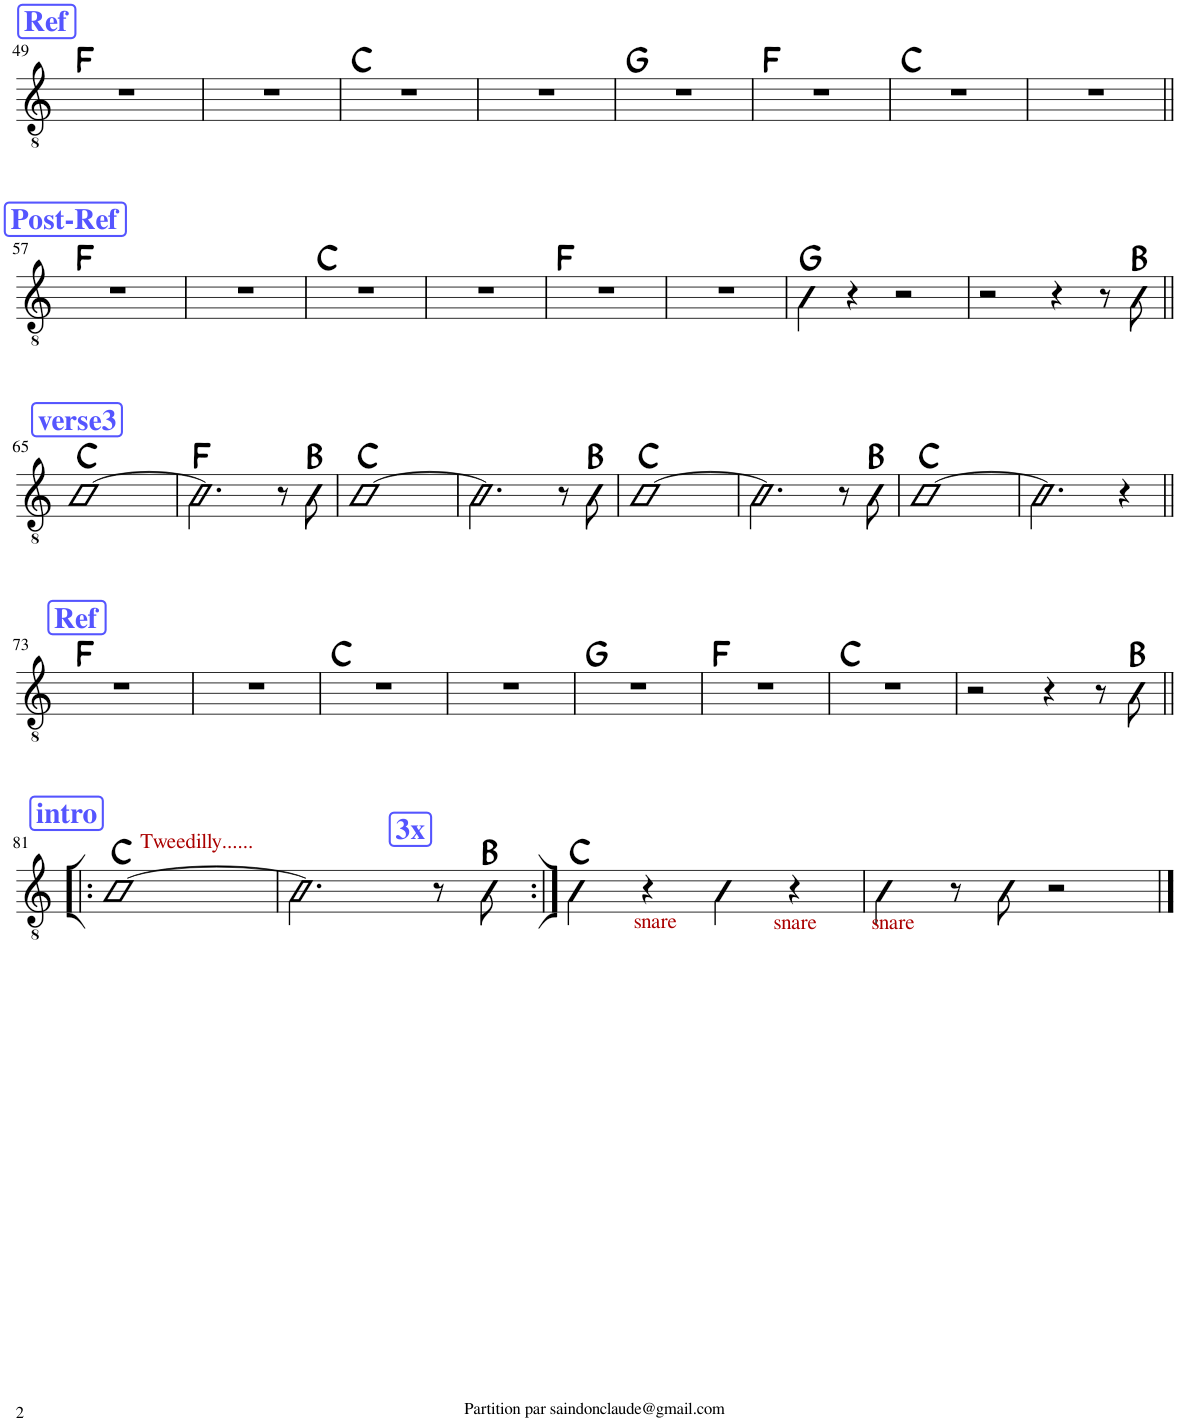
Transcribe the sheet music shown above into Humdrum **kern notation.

**kern	**harte
*part1	*part1
*staff1	*
*I"Classical Guitar	*
*I'Guit.	*
!!LO:PB:g=z
*clefGv2	*
*k[]	*
*M4/4	*
!!LO:REH:place=s1:a:B:cj:color=#5555FF:fs=14:t=Ref
=49	=49
1r	F:maj
=50	=50
1r	.
=51	=51
1r	C:maj
=52	=52
1r	.
=53	=53
1r	G:maj
=54	=54
1r	F:maj
=55	=55
1r	C:maj
=56	=56
1r	.
!!LO:LB:g=z
!!LO:REH:place=s1:a:B:cj:color=#5555FF:fs=14:t=Post-Ref
=57||	=57||
1r	F:maj
=58	=58
1r	.
=59	=59
1r	C:maj
=60	=60
1r	.
=61	=61
1r	F:maj
=62	=62
1r	.
=63	=63
4g\	G:maj
4r	.
2r	.
=64	=64
2r	.
4r	.
8r	.
8B\	B:maj
!!LO:LB:g=z
!!LO:REH:place=s1:a:B:cj:color=#5555FF:fs=14:t=verse3
=65||	=65||
[1c	C:maj
=66	=66
2.c\]	F:maj
8r	.
8B\	B:maj
=67	=67
[1c	C:maj
=68	=68
2.c\]	.
8r	.
8B\	B:maj
=69	=69
[1c	C:maj
=70	=70
2.c\]	.
8r	.
8B\	B:maj
=71	=71
[1c	C:maj
=72	=72
2.c\]	.
4r	.
!!LO:LB:g=z
!!LO:REH:place=s1:a:B:cj:color=#5555FF:fs=14:t=Ref
=73||	=73||
1r	F:maj
=74	=74
1r	.
=75	=75
1r	C:maj
=76	=76
1r	.
=77	=77
1r	G:maj
=78	=78
1r	F:maj
=79	=79
1r	C:maj
=80	=80
2r	.
4r	.
8r	.
8B\	B:maj
!!LO:LB:g=z
!!LO:REH:place=s1:a:B:cj:color=#5555FF:fs=14:t=intro
=81!|:	=81!|:
!LO:TX:a:color=#AA0000:t=Tweedilly......	!
[1c	C:maj
!!LO:REH:place=s1:a:B:cj:color=#5555FF:fs=14:t=3x:qo=2.5
=82	=82
2.c\]	.
8r	.
8B\	B:maj
=83:|!	=83:|!
4c\	C:maj
!LO:TX:b:color=#AA0000:t=snare	!
4r	.
4c\	.
!LO:TX:b:color=#AA0000:t=snare	!
4r	.
=84	=84
!LO:TX:b:color=#AA0000:t=snare	!
4c\	.
8r	.
8c\	.
2r	.
==	==
*-	*-
